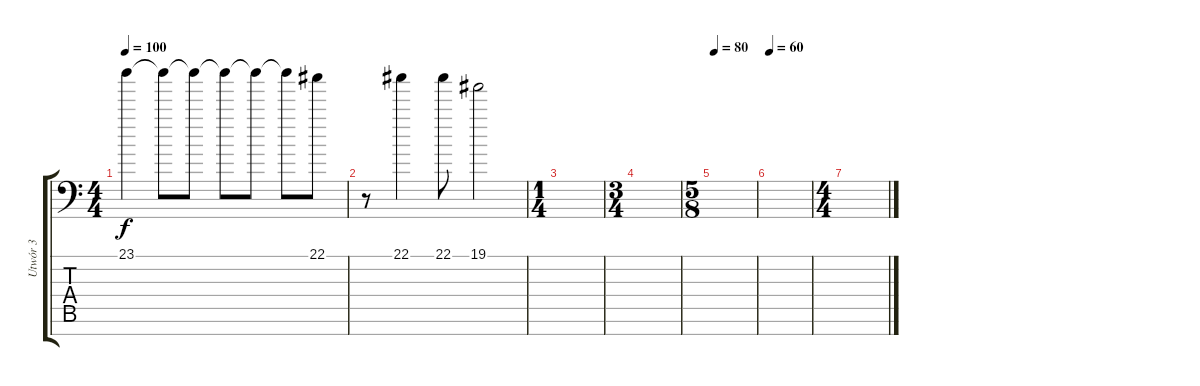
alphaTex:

\track ("Utwór 3" "Utwór 3") {instrument distortionguitar}
\staff {score tabs}
\tuning (Eb4 Bb3 Gb3 Db3 Ab2 Eb2 Bb1) {hide}
\ts (4 4)
\tempo 100
\clef f4
\ks c
23.1.4{dy f} 23.1{t}.8 23.1{t}.8 23.1{t}.8 23.1{t}.8 23.1{t}.8 22.1.8 |
r.8 22.1.4 22.1.8 19.1.2 |
\ts (1 4)
|
\ts (3 4)
|
\ts (5 8)
\tempo 80
|
\tempo 60
|
\ts (4 4)
